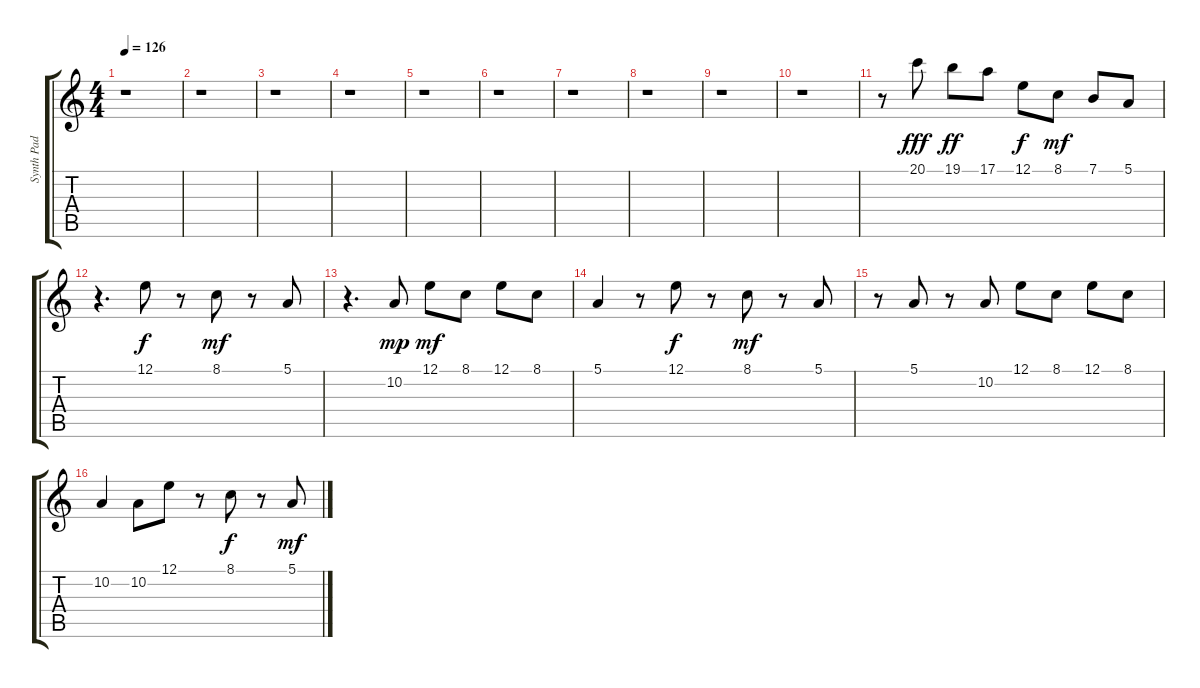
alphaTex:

\track ("Synth Pad (Staff 1)" "Synth Pad ") {instrument pad1newage}
\staff {score tabs}
\tuning (E4 B3 G3 D3 A2 E2) {hide}
\ts (4 4)
\tempo 126
\clef g2
\ks c
r.1{dy fff} |
r.1 |
r.1 |
r.1 |
r.1 |
r.1 |
r.1 |
r.1 |
r.1 |
r.1 |
r.8 20.1.8 19.1.8{dy ff} 17.1.8 12.1.8{dy f} 8.1.8{dy mf} 7.1.8 5.1.8 |
r.4{d} 12.1.8{dy f} r.8 8.1.8{dy mf} r.8 5.1.8 |
r.4{d} 10.2.8{dy mp} 12.1.8{dy mf} 8.1.8 12.1.8 8.1.8 |
5.1.4 r.8 12.1.8{dy f} r.8 8.1.8{dy mf} r.8 5.1.8 |
r.8 5.1.8 r.8 10.2.8 12.1.8 8.1.8 12.1.8 8.1.8 |
10.2.4 10.2.8 12.1.8 r.8 8.1.8{dy f} r.8 5.1.8{dy mf}
